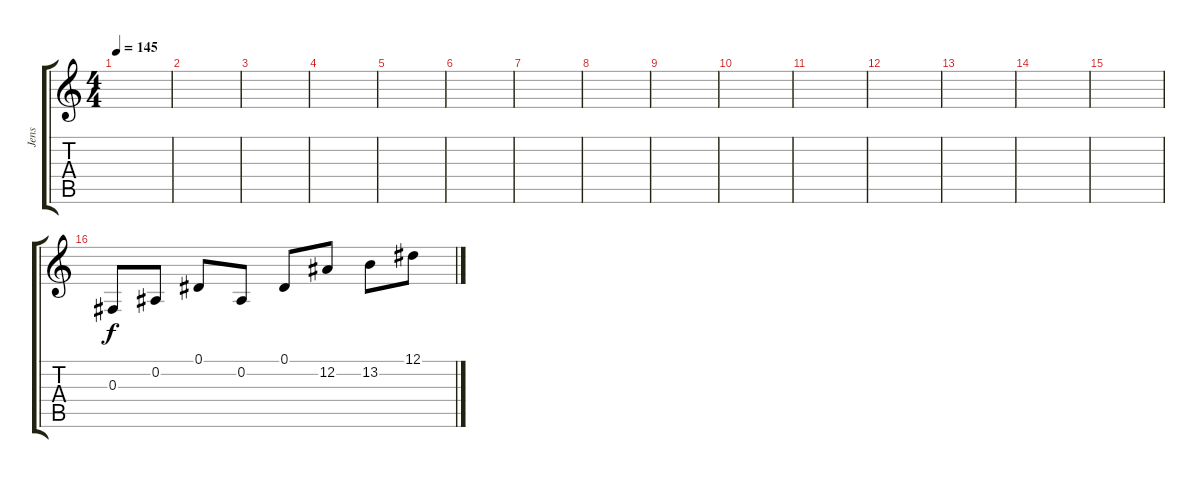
\track ("Jens " "Jens ") {instrument pad4choir}
\staff {score tabs}
\tuning (Eb4 Bb3 Gb3 Db3 Ab2 Eb2) {hide}
\ts (4 4)
\tempo 145
\clef g2
\ks c
|
|
|
|
|
|
|
|
|
|
|
|
|
|
|
0.3.8{volume 6 instrument orchestralharp} 0.2.8 0.1.8 0.2.8 0.1.8 12.2.8 13.2.8 12.1.8
